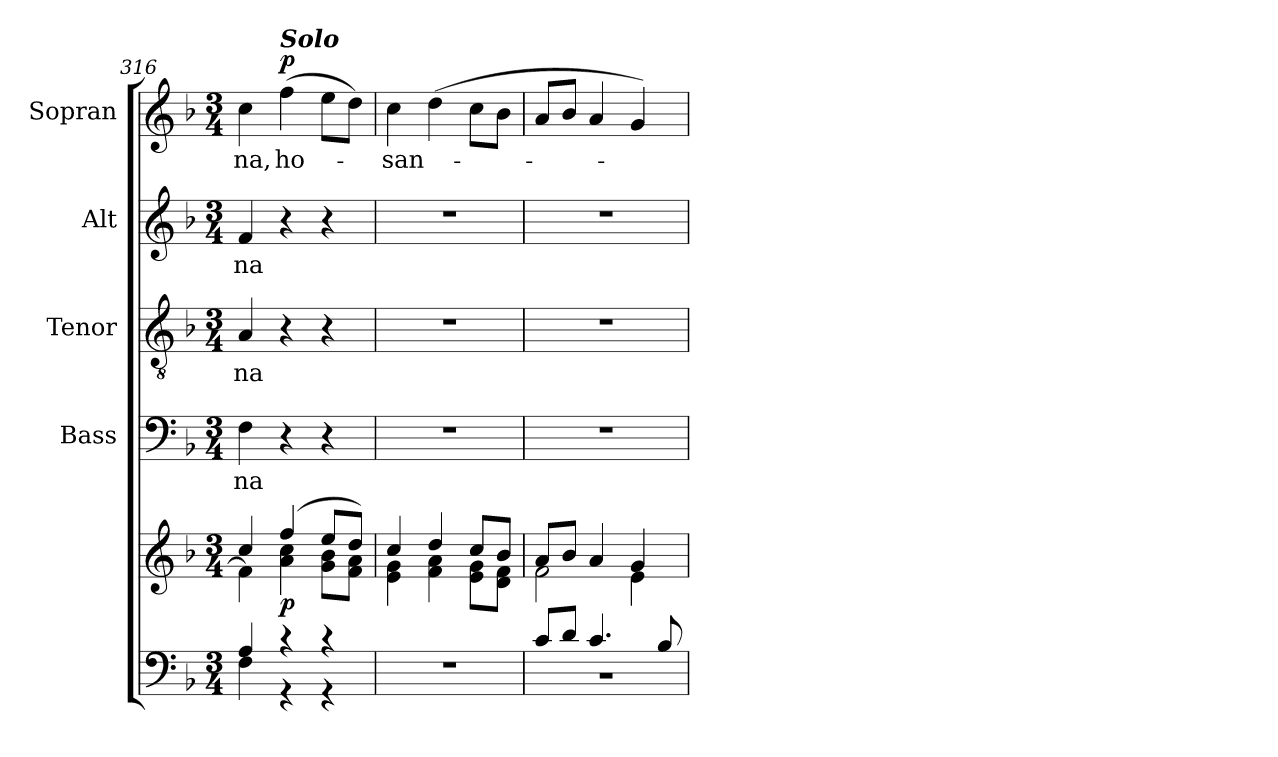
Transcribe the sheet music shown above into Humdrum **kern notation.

**kern	**kern	**dynam	**kern	**text	**kern	**text	**kern	**text	**kern	**text	**dynam
*part5	*part5	*part5	*part4	*part4	*part3	*part3	*part2	*part2	*part1	*part1	*part1
*staff6	*staff5	*staff5/6	*staff4	*staff4	*staff3	*staff3	*staff2	*staff2	*staff1	*staff1	*staff1
*	*	*	*I"Bass	*	*I"Tenor	*	*I"Alt	*	*I"Sopran	*	*
*	*	*	*I'B.	*	*I'T.	*	*I'A.	*	*I'S.	*	*
*clefF4	*clefG2	*	*clefF4	*	*clefGv2	*	*clefG2	*	*clefG2	*	*
*k[b-]	*k[b-]	*	*k[b-]	*	*k[b-]	*	*k[b-]	*	*k[b-]	*	*
*F:	*F:	*	*F:	*	*F:	*	*F:	*	*F:	*	*
*M3/4	*M3/4	*	*M3/4	*	*M3/4	*	*M3/4	*	*M3/4	*	*
=316	=316	=316	=316	=316	=316	=316	=316	=316	=316	=316	=316
*^	*^	*	*	*	*	*	*	*	*	*	*
!	!	!	!	!	!	!LO:LY:b	!	!LO:LY:b	!	!LO:LY:b	!	!LO:LY:b	!
4A/	4F\	4cc/	4f\]	.	4F\	-na	4A/	-na	4f/	-na	4cc\	-na,	.
!	!	!	!	!	!	!	!	!	!	!	!LO:TX:a:Bi:t=Solo	!	!
!	!	!	!	!LO:DY:b	!	!	!	!	!	!	!	!LO:LY:b	!LO:DY:a
4r	4r	(4ff/	4a\ 4cc\	p	4r	.	4r	.	4r	.	(>4ff\	ho-	p
4r	4r	8ee/L	8g\ 8b-\L	.	4r	.	4r	.	4r	.	8ee\L	.	.
.	.	8dd/J)	8f\ 8a\J	.	.	.	.	.	.	.	8dd\J)	.	.
*v	*v	*	*	*	*	*	*	*	*	*	*	*	*
!!LO:LB:g=z
=317	=317	=317	=317	=317	=317	=317	=317	=317	=317	=317	=317	=317
!	!	!	!	!	!	!	!	!	!	!	!LO:LY:b	!
2.r	4cc/	4e\ 4g\	.	2.r	.	2.r	.	2.r	.	4cc\	-san-	.
.	4dd/	4f\ 4a\	.	.	.	.	.	.	.	(>4dd\	.	.
.	8cc/L	8e\ 8g\L	.	.	.	.	.	.	.	8cc\L	.	.
.	8b-/J	8d\ 8f\J	.	.	.	.	.	.	.	8b-\J	.	.
=318	=318	=318	=318	=318	=318	=318	=318	=318	=318	=318	=318	=318
*^	*	*	*	*	*	*	*	*	*	*	*	*
!	!LO:N:vis=1	!	!	!	!	!	!	!	!	!	!	!	!
8c/L	2.r	8a/L	2f\	.	2.r	.	2.r	.	2.r	.	8a/L	.	.
8d/J	.	8b-/J	.	.	.	.	.	.	.	.	8b-/J	.	.
4.c/	.	4a/	.	.	.	.	.	.	.	.	4a/	.	.
.	.	4g/	4e\	.	.	.	.	.	.	.	4g/)	.	.
8B-/	.	.	.	.	.	.	.	.	.	.	.	.	.
*v	*v	*	*	*	*	*	*	*	*	*	*	*	*
*	*v	*v	*	*	*	*	*	*	*	*	*	*
=	=	=	=	=	=	=	=	=	=	=	=
*-	*-	*-	*-	*-	*-	*-	*-	*-	*-	*-	*-
